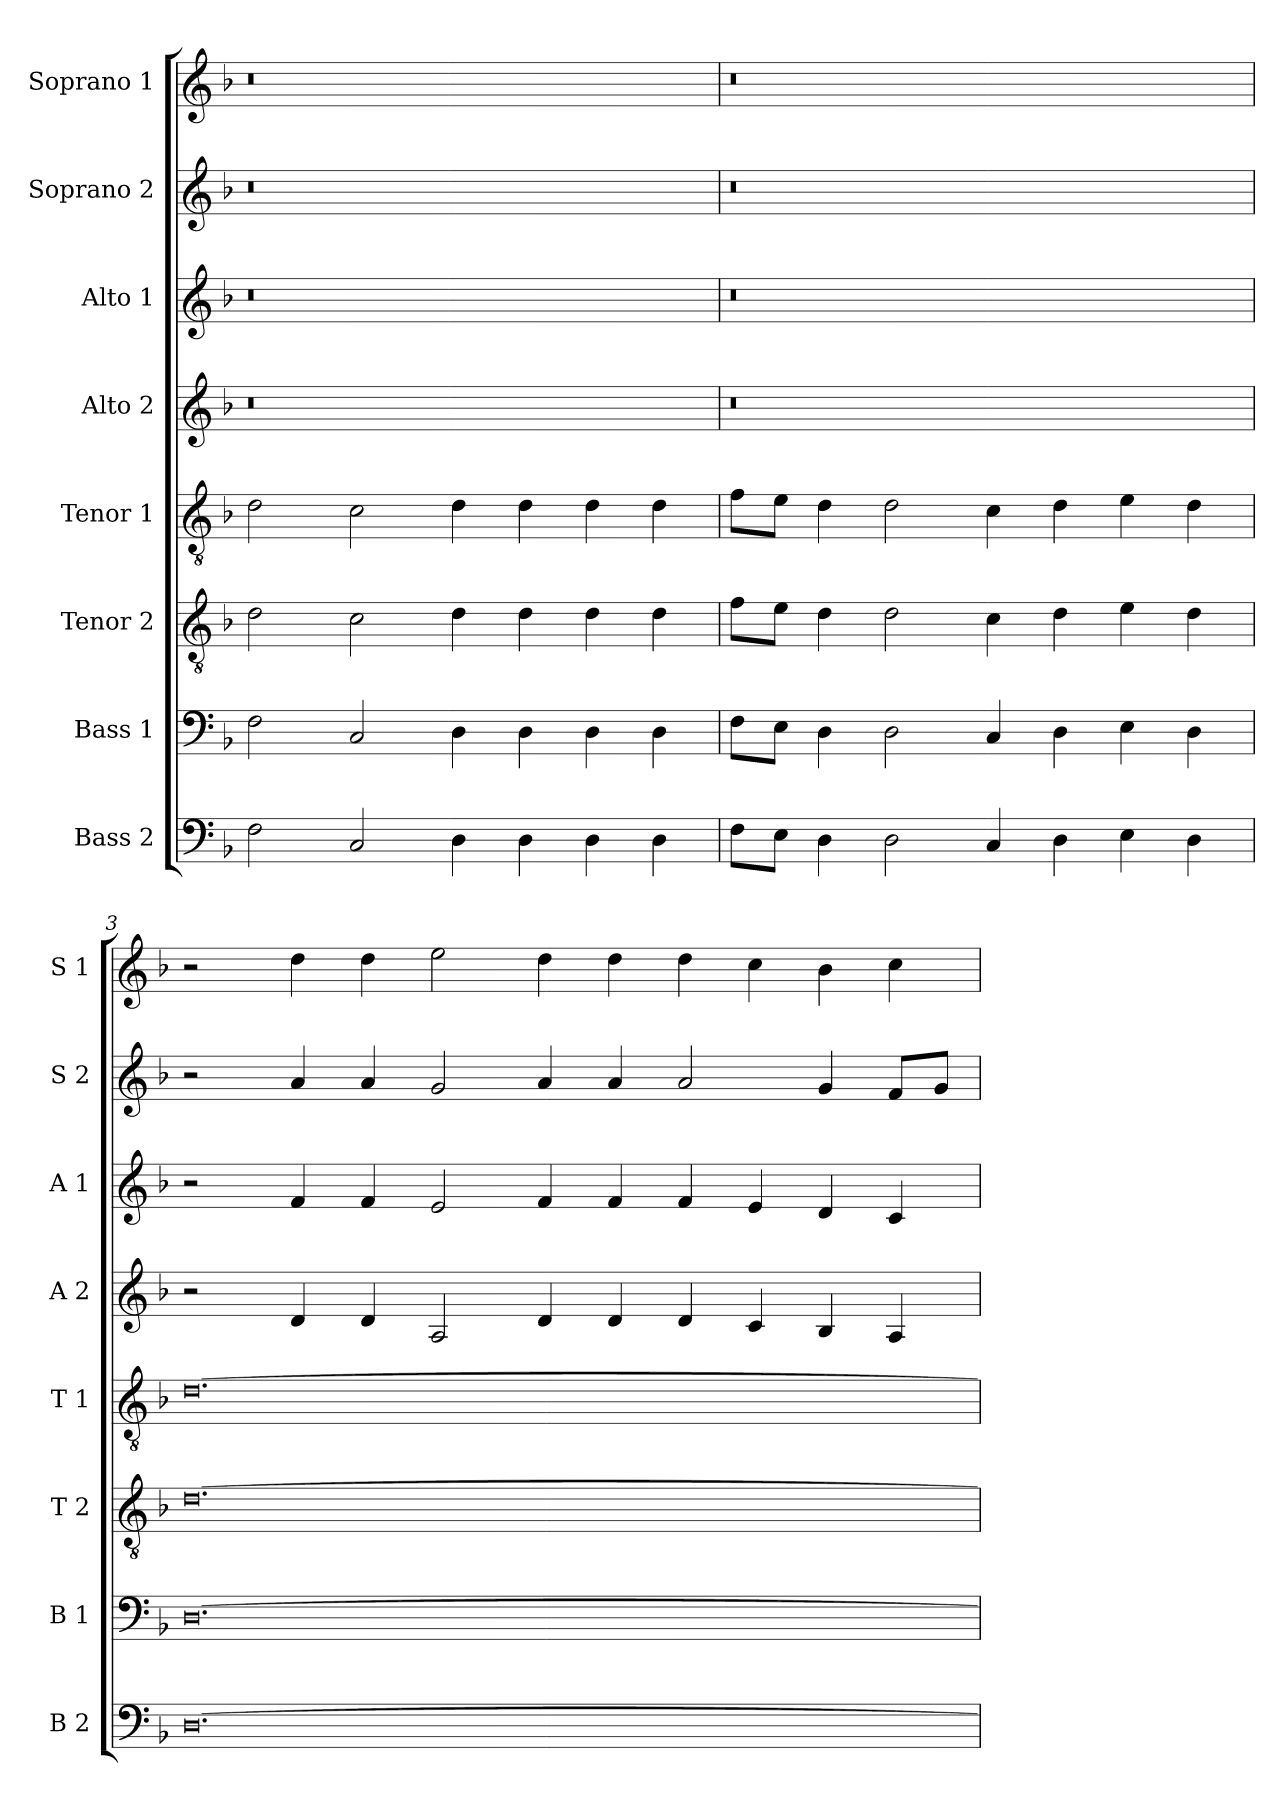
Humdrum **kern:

**kern	**kern	**kern	**kern	**kern	**kern	**kern	**kern
*part8	*part7	*part6	*part5	*part4	*part3	*part2	*part1
*staff8	*staff7	*staff6	*staff5	*staff4	*staff3	*staff2	*staff1
*I"Bass 2	*I"Bass 1	*I"Tenor 2	*I"Tenor 1	*I"Alto 2	*I"Alto 1	*I"Soprano 2	*I"Soprano 1
*I'B 2	*I'B 1	*I'T 2	*I'T 1	*I'A 2	*I'A 1	*I'S 2	*I'S 1
*clefF4	*clefF4	*clefGv2	*clefGv2	*clefG2	*clefG2	*clefG2	*clefG2
*k[b-]	*k[b-]	*k[b-]	*k[b-]	*k[b-]	*k[b-]	*k[b-]	*k[b-]
*d:	*d:	*d:	*d:	*d:	*d:	*d:	*d:
=1	=1	=1	=1	=1	=1	=1	=1
2F	2F	2d	2d	0r	0r	0r	0r
2C	2C	2c	2c	.	.	.	.
4D	4D	4d	4d	.	.	.	.
4D	4D	4d	4d	.	.	.	.
4D	4D	4d	4d	.	.	.	.
4D	4D	4d	4d	.	.	.	.
=2	=2	=2	=2	=2	=2	=2	=2
8FL	8FL	8fL	8fL	0r	0r	0r	0r
8EJ	8EJ	8eJ	8eJ	.	.	.	.
4D	4D	4d	4d	.	.	.	.
2D	2D	2d	2d	.	.	.	.
4C	4C	4c	4c	.	.	.	.
4D	4D	4d	4d	.	.	.	.
4E	4E	4e	4e	.	.	.	.
4D	4D	4d	4d	.	.	.	.
=3	=3	=3	=3	=3	=3	=3	=3
[0.D	[0.D	[0.d	[0.d	2r	2r	2r	2r
.	.	.	.	4d	4f	4a	4dd
.	.	.	.	4d	4f	4a	4dd
.	.	.	.	2A	2e	2g	2ee
.	.	.	.	4d	4f	4a	4dd
.	.	.	.	4d	4f	4a	4dd
.	.	.	.	4d	4f	2a	4dd
.	.	.	.	4c	4e	.	4cc
.	.	.	.	4B-	4d	4g	4b-
.	.	.	.	4A	4c	8fL	4cc
.	.	.	.	.	.	8gJ	.
=	=	=	=	=	=	=	=
*-	*-	*-	*-	*-	*-	*-	*-
